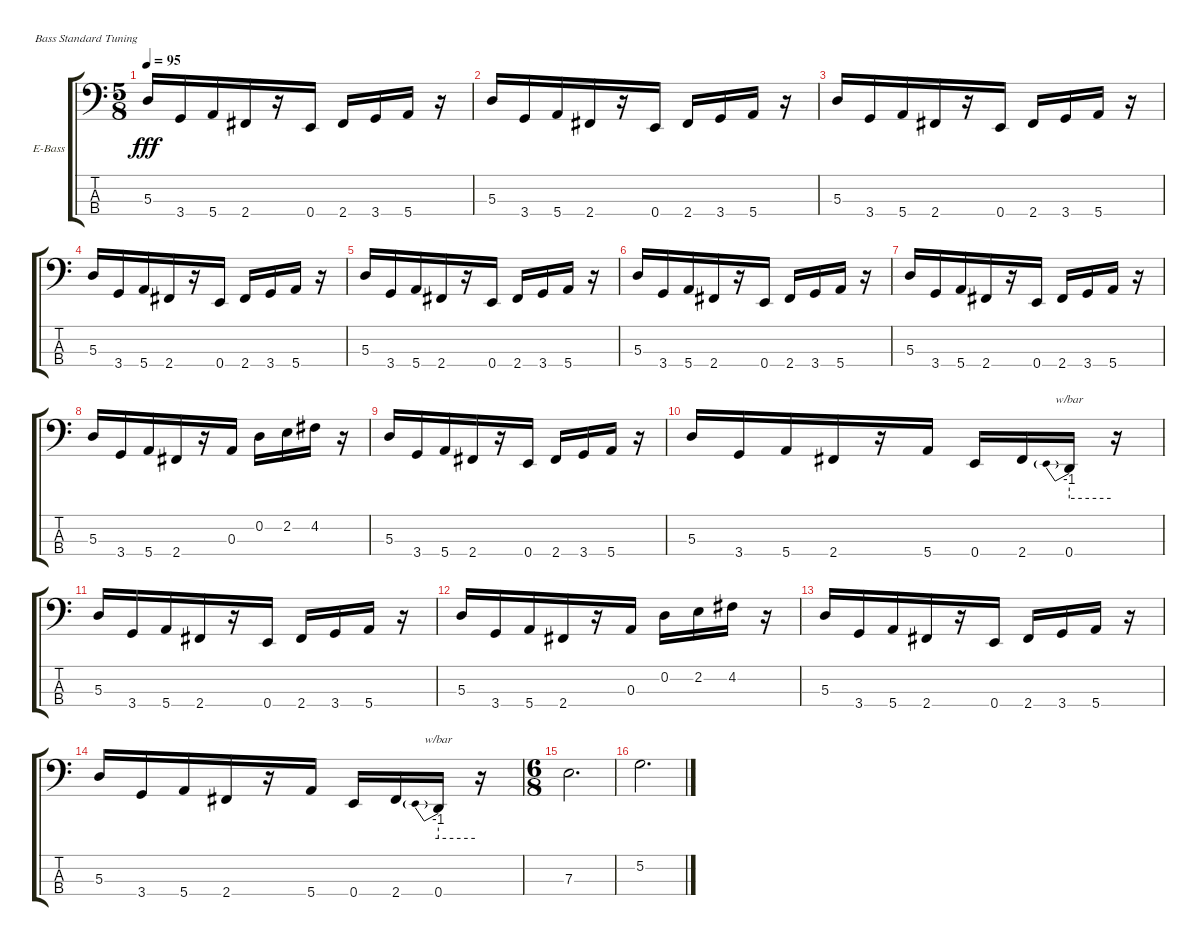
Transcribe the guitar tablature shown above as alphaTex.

\bracketExtendMode groupsimilarinstruments
\firstSystemTrackNameOrientation horizontal
\otherSystemsTrackNameOrientation horizontal
\track ("Frank Ene" "E-Bass") {instrument electricbassfinger}
\staff {score tabs}
\tuning (G2 D2 A1 E1)
\ts (5 8)
\tempo 95
\clef f4
\scale
0.333333
\ks c
5.3.16{dy fff} 3.4.16 5.4.16 2.4.16 r.16 0.4.16 2.4.16 3.4.16 5.4.16 r.16 |
\scale
0.333333 5.3.16 3.4.16 5.4.16 2.4.16 r.16 0.4.16 2.4.16 3.4.16 5.4.16 r.16 |
5.3.16 3.4.16 5.4.16 2.4.16 r.16 0.4.16 2.4.16 3.4.16 5.4.16 r.16 |
5.3.16 3.4.16 5.4.16 2.4.16 r.16 0.4.16 2.4.16 3.4.16 5.4.16 r.16 |
5.3.16 3.4.16 5.4.16 2.4.16 r.16 0.4.16 2.4.16 3.4.16 5.4.16 r.16 |
5.3.16 3.4.16 5.4.16 2.4.16 r.16 0.4.16 2.4.16 3.4.16 5.4.16 r.16 |
\beaming (8 3 2)
\scale
0.487395 5.3.16 3.4.16 5.4.16 2.4.16 r.16 0.4.16 2.4.16 3.4.16 5.4.16 r.16 |
\scale
0.333333 5.3.16 3.4.16 5.4.16 2.4.16 r.16 0.3.16 0.2.16 2.2.16 4.2.16 r.16 |
\scale
0.333333 5.3.16 3.4.16 5.4.16 2.4.16 r.16 0.4.16 2.4.16 3.4.16 5.4.16 r.16 |
\scale
0.333333 5.3.16 3.4.16 5.4.16 2.4.16 r.16 5.4.16 0.4.16 2.4.16 0.4.16{tbe (predive default 0 -4 60 -4)} r.16 |
\scale
0.333333 5.3.16 3.4.16 5.4.16 2.4.16 r.16 0.4.16 2.4.16 3.4.16 5.4.16 r.16 |
\scale
0.333333 5.3.16 3.4.16 5.4.16 2.4.16 r.16 0.3.16 0.2.16 2.2.16 4.2.16 r.16 |
\scale
0.333333 5.3.16 3.4.16 5.4.16 2.4.16 r.16 0.4.16 2.4.16 3.4.16 5.4.16 r.16 |
\scale
0.256303 5.3.16 3.4.16 5.4.16 2.4.16 r.16 5.4.16 0.4.16 2.4.16 0.4.16{tbe (predive default 0 -4 60 -4)} r.16 |
\ts (6 8)
\beaming (8 3 3)
\scale
0.487395 7.3.2{d} |
\scale
0.256303 5.2.2{d}
